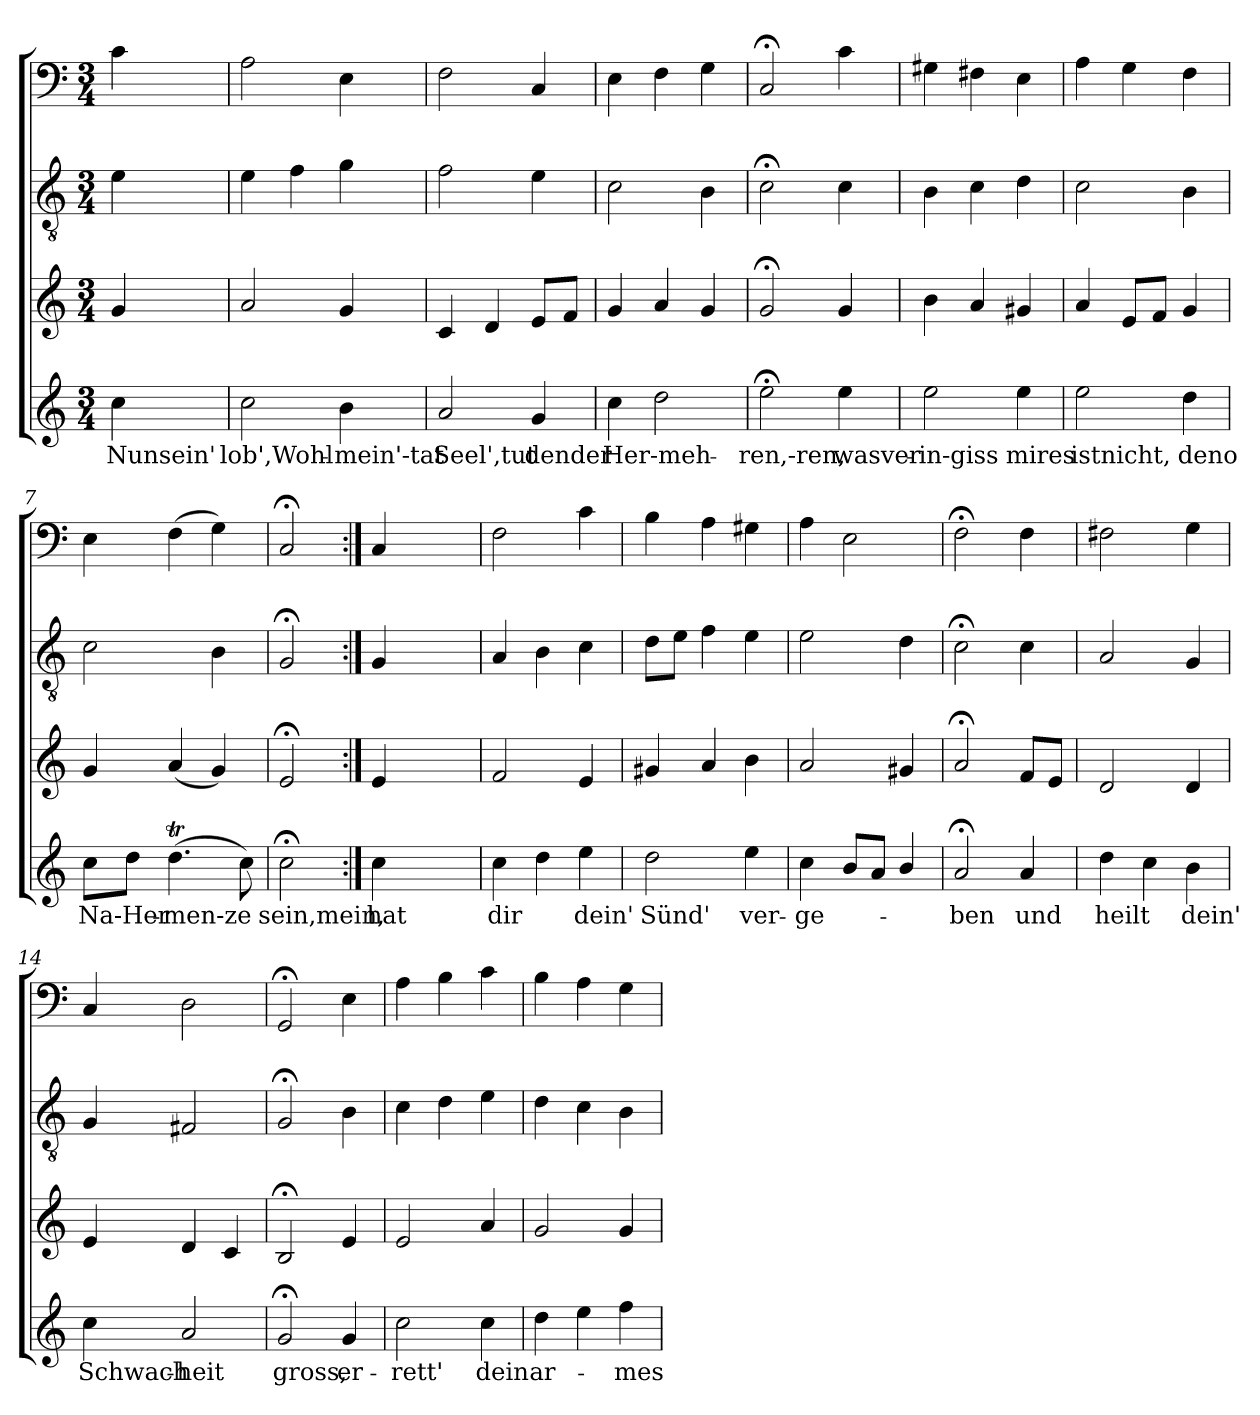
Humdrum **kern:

**kern	**text	**kern	**kern	**kern
*part4	*part4	*part3	*part2	*part1
*staff4	*staff4	*staff3	*staff2	*staff1
*clefG2	*	*clefG2	*clefGv2	*clefF4
*k[]	*	*k[]	*k[]	*k[]
*C:	*	*C:	*C:	*C:
*M3/4	*	*M3/4	*M3/4	*M3/4
=	=	=	=	=
4cc\	Nunsein'	4g/	4e\	4c\
2ryy	.	2ryy	2ryy	2ryy
=1	=1	=1	=1	=1
2cc\	lob',Wohl-	2a/	4e\	2A\
.	.	.	4f\	.
4b\	mein'-tat	4g/	4g\	4E\
=2	=2	=2	=2	=2
2a/	Seel',tut	4c/	2f\	2F\
.	.	4d/	.	.
4g/	dender	8e/L	4e\	4C/
.	.	8f/J	.	.
=3	=3	=3	=3	=3
4cc\	Her-meh-	4g/	2c\	4E\
2dd\	.	4a/	.	4F\
.	.	4g/	4B\	4G\
=4	=4	=4	=4	=4
2ee;<\	-ren,-ren,	2g;</	2c;<\	2C;</
4ee\	wasver-	4g/	4c\	4c\
=5	=5	=5	=5	=5
2ee\	in-giss	4b\	4B\	4G#X\
.	.	4a/	4c\	4F#X\
4ee\	mires	4g#X/	4d\	4E\
=6	=6	=6	=6	=6
2ee\	istnicht,	4a/	2c\	4A\
.	.	8e/L	.	4G\
.	.	8f/J	.	.
4dd\	deno	4g/	4B\	4F\
=7	=7	=7	=7	=7
8cc\L	Na-Her-	4g/	2c\	4E\
8dd\J	.	.	.	.
(4.ddT\	-men-ze	(4a/	.	(4F\
.	.	4g/)	4B\	4G\)
8cc\)	.	.	.	.
=8	=8	=8	=8	=8
2cc;<\	sein,mein,	2e;</	2G;</	2C;</
=:|!	=:|!	=:|!	=:|!	=:|!
4cc\	hat	4e/	4G/	4C/
2ryy	.	2ryy	2ryy	2ryy
=9	=9	=9	=9	=9
4cc\	dir	2f/	4A/	2F\
4dd\	.	.	4B\	.
4ee\	dein'	4e/	4c\	4c\
=10	=10	=10	=10	=10
2dd\	Sünd'	4g#X/	8d\L	4B\
.	.	.	8e\J	.
.	.	4a/	4f\	4A\
4ee\	ver-	4b\	4e\	4G#X\
=11	=11	=11	=11	=11
4cc\	-ge-	2a/	2e\	4A\
8b/L	.	.	.	2E\
8a/J	.	.	.	.
4b/	.	4g#X/	4d\	.
=12	=12	=12	=12	=12
2a;</	-ben	2a;</	2c;<\	2F;<\
4a/	und	8f/L	4c\	4F\
.	.	8e/J	.	.
=13	=13	=13	=13	=13
4dd\	heilt	2d/	2A/	2F#X\
4cc\	.	.	.	.
4b\	dein'	4d/	4G/	4G\
=14	=14	=14	=14	=14
4cc\	Schwach-	4e/	4G/	4C/
2a/	-heit	4d/	2F#X/	2D\
.	.	4c/	.	.
=15	=15	=15	=15	=15
2g;</	gross,	2B;</	2G;</	2GG;</
4g/	er-	4e/	4B\	4E\
=16	=16	=16	=16	=16
2cc\	-rett'	2e/	4c\	4A\
.	.	.	4d\	4B\
4cc\	dein	4a/	4e\	4c\
=17	=17	=17	=17	=17
4dd\	ar-	2g/	4d\	4B\
4ee\	.	.	4c\	4A\
4ff\	-mes	4g/	4B\	4G\
=	=	=	=	=
*-	*-	*-	*-	*-
